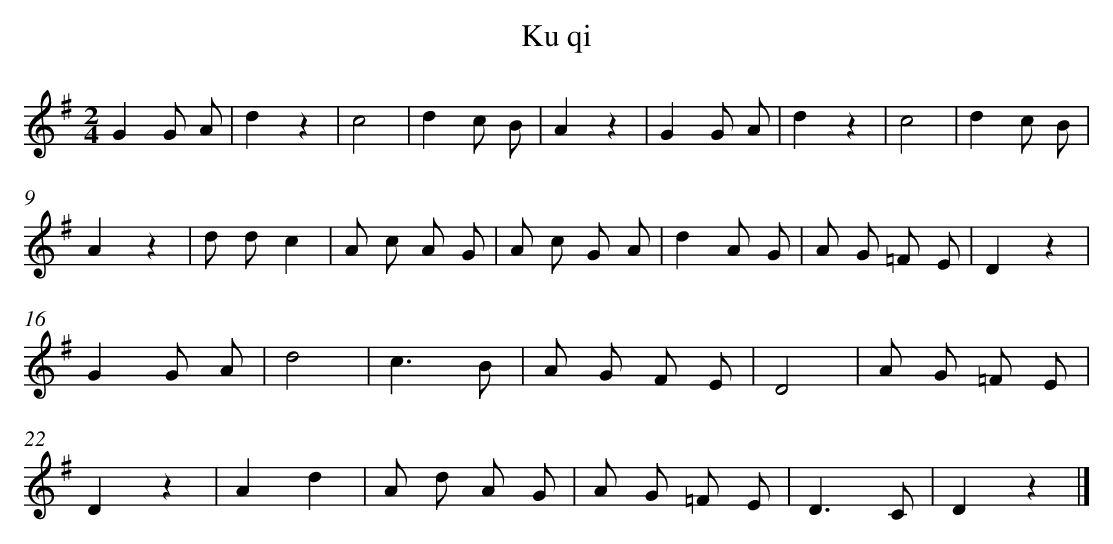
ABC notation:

X:1
T: Ku qi
L: 1/8
M: 2/4
K: G
G2G A [I:setbarnb 1]|
d2z2 |
c4 |
d2c B |
A2z2 |
G2G A |
d2z2 |
c4 |
d2c B |
A2z2 |
d dc2 |
A c A G |
A c G A |
d2A G |
A G =F E |
D2z2 |
G2G A |
d4 |
c3B |
A G F E |
D4 |
A G =F E |
D2z2 |
A2d2 |
A d A G |
A G =F E |
D3C |
D2z2 |]
